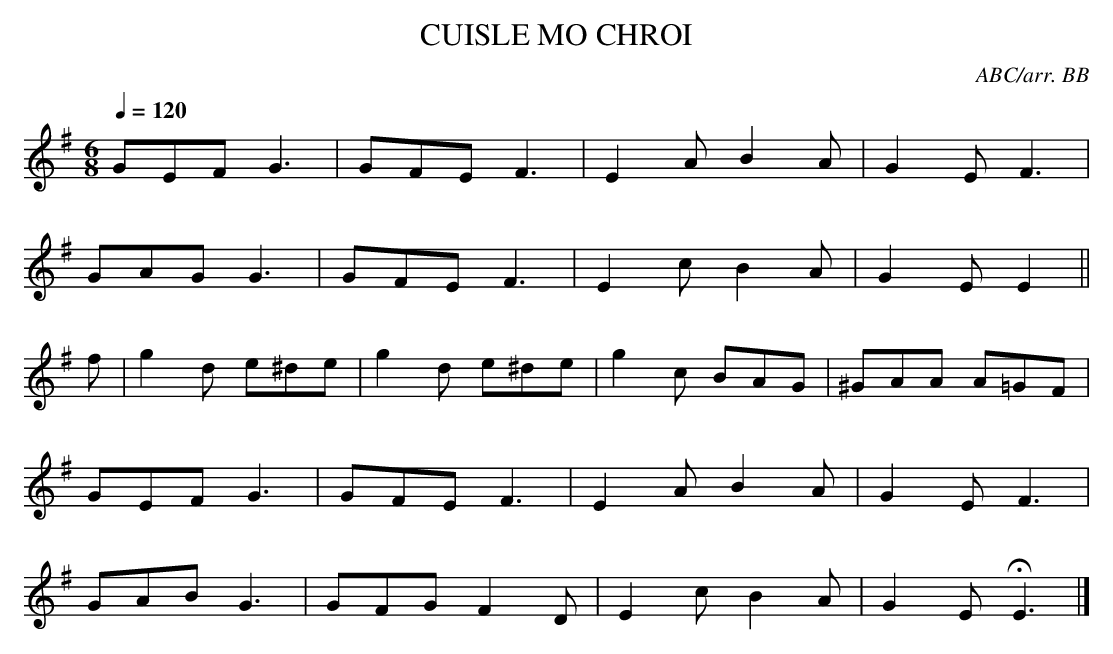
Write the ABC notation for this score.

X:1
T:CUISLE MO CHROI
C:ABC/arr. BB
was nearly as good as his Gaelic!
Q:1/4=120
L:1/8
M:6/8
K:Em
GEF G3|GFE F3|E2A B2A|G2E F3|
GAG G3|GFE F3|E2c B2A|G2E E2 ||
f|g2d e^de|g2d e^de|g2c BAG|^GAA A=GF|
GEF G3|GFE F3|E2A B2A|G2E F3|
GAB G3|GFG F2D|E2c B2A|G2E HE3|]
